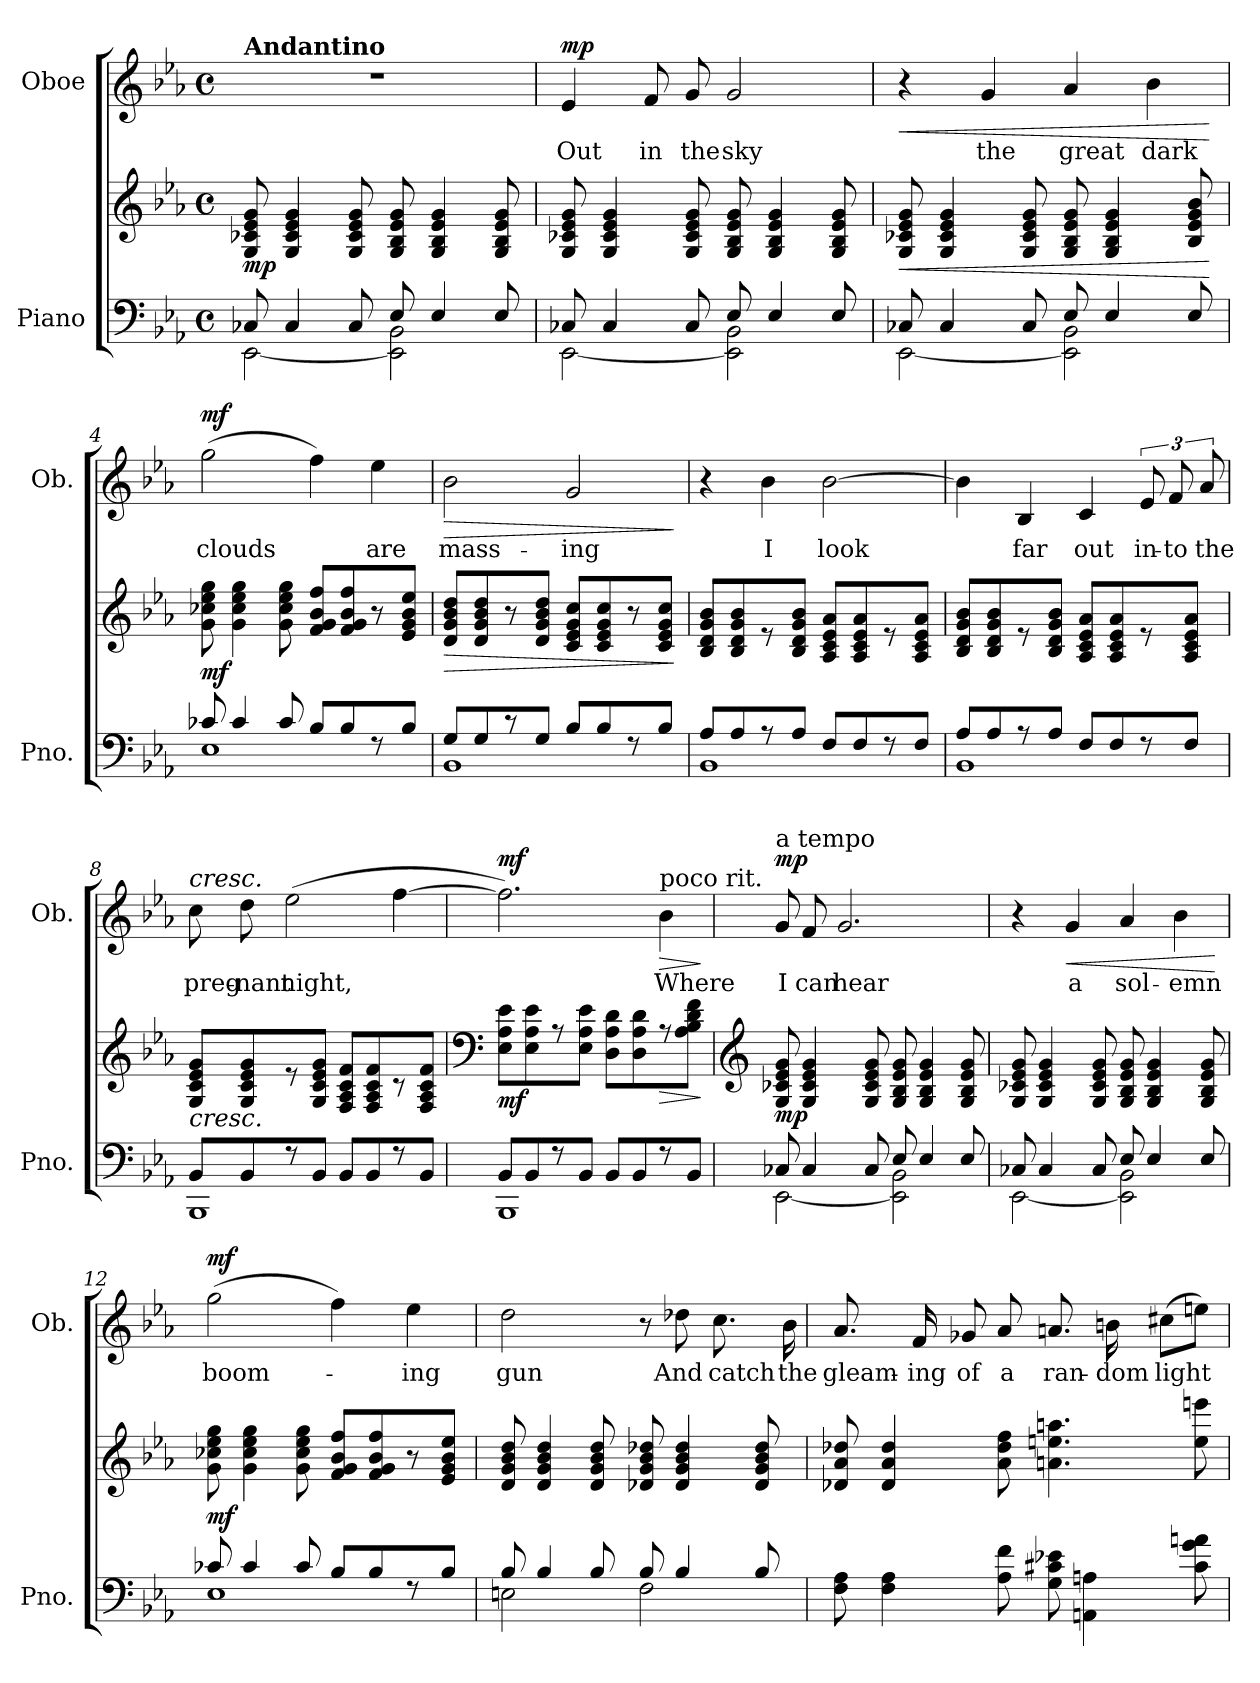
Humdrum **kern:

**kern	**kern	**dynam	**kern	**text	**dynam
*part2	*part2	*part2	*part1	*part1	*part1
*staff3	*staff2	*staff2/3	*staff1	*staff1	*staff1
*I"Piano	*	*	*I"Oboe	*	*
*I'Pno.	*	*	*I'Ob.	*	*
*clefF4	*clefG2	*	*clefG2	*	*
*k[b-e-a-]	*k[b-e-a-]	*	*k[b-e-a-]	*	*
*M4/4	*M4/4	*	*M4/4	*	*
*met(c)	*met(c)	*	*met(c)	*	*
=1	=1	=1	=1	=1	=1
*^	*	*	*	*	*
!	!	!	!	!LO:TX:a:B:t=Andantino	!	!
!	!	!	!LO:DY:b	!	!	!
8C-X/	[2EE-\	8G/ 8c-X/ 8e-/ 8g/	mp	1r	.	.
4C-/	.	4G/ 4c-/ 4e-/ 4g/	.	.	.	.
8C-/	.	8G/ 8c-/ 8e-/ 8g/	.	.	.	.
8E-/	2EE-\] 2BB-\	8G/ 8B-/ 8e-/ 8g/	.	.	.	.
4E-/	.	4G/ 4B-/ 4e-/ 4g/	.	.	.	.
8E-/	.	8G/ 8B-/ 8e-/ 8g/	.	.	.	.
=2	=2	=2	=2	=2	=2	=2
!	!	!	!	!	!LO:LY:b	!LO:DY:a
8C-X/	[2EE-\	8G/ 8c-X/ 8e-/ 8g/	.	4e-/	Out	mp
4C-/	.	4G/ 4c-/ 4e-/ 4g/	.	.	.	.
!	!	!	!	!	!LO:LY:b	!
.	.	.	.	8f/	in	.
!	!	!	!	!	!LO:LY:b	!
8C-/	.	8G/ 8c-/ 8e-/ 8g/	.	8g/	the	.
!	!	!	!	!	!LO:LY:b	!
8E-/	2EE-\] 2BB-\	8G/ 8B-/ 8e-/ 8g/	.	2g/	sky	.
4E-/	.	4G/ 4B-/ 4e-/ 4g/	.	.	.	.
8E-/	.	8G/ 8B-/ 8e-/ 8g/	.	.	.	.
=3	=3	=3	=3	=3	=3	=3
!	!	!	!LO:HP:b	!	!	!LO:HP:b
8C-X/	[2EE-\	8G/ 8c-X/ 8e-/ 8g/	<	4r	.	<
4C-/	.	4G/ 4c-/ 4e-/ 4g/	.	.	.	.
!	!	!	!	!	!LO:LY:b	!
.	.	.	.	4g/	the	.
8C-/	.	8G/ 8c-/ 8e-/ 8g/	.	.	.	.
!	!	!	!	!	!LO:LY:b	!
8E-/	2EE-\] 2BB-\	8G/ 8B-/ 8e-/ 8g/	.	4a-/	great	.
4E-/	.	4G/ 4B-/ 4e-/ 4g/	.	.	.	.
!	!	!	!	!	!LO:LY:b	!
.	.	.	.	4b-\	dark	.
8E-/	.	8B-/ 8e-/ 8g/ 8b-/	.	.	.	.
*v	*v	*	*	*	*	*
.	.	[	.	.	[
=4	=4	=4	=4	=4	=4
*^	*	*	*	*	*
!	!	!	!LO:DY:b	!	!LO:LY:b	!LO:DY:a
8c-X/	1E-	8g\ 8cc-X\ 8ee-\ 8gg\	mf	(2gg\	clouds	mf
4c-/	.	4g\ 4cc-\ 4ee-\ 4gg\	.	.	.	.
8c-/	.	8g\ 8cc-\ 8ee-\ 8gg\	.	.	.	.
8B-/L	.	8f/ 8g/ 8b-/ 8ff/L	.	4ff\)	.	.
8B-/	.	8f/ 8g/ 8b-/ 8ff/	.	.	.	.
!	!	!	!	!	!LO:LY:b	!
8rF	.	8r	.	4ee-\	are	.
8B-/J	.	8e-/ 8g/ 8b-/ 8ee-/J	.	.	.	.
!!LO:LB:g=z
=5	=5	=5	=5	=5	=5	=5
!	!	!	!LO:HP:b	!	!LO:LY:b	!LO:HP:b
8G/L	1BB-	8d/ 8g/ 8b-/ 8dd/L	>	2b-\	mass-	>
8G/	.	8d/ 8g/ 8b-/ 8dd/	.	.	.	.
8r	.	8r	.	.	.	.
8G/J	.	8d/ 8g/ 8b-/ 8dd/J	.	.	.	.
!	!	!	!	!	!LO:LY:b	!
8B-/L	.	8c/ 8e-/ 8g/ 8cc/L	.	2g/	-ing	.
8B-/	.	8c/ 8e-/ 8g/ 8cc/	.	.	.	.
8rF	.	8r	.	.	.	.
8B-/J	.	8c/ 8e-/ 8g/ 8cc/J	.	.	.	.
*v	*v	*	*	*	*	*
.	.	]	.	.	]
=6	=6	=6	=6	=6	=6
*^	*	*	*	*	*
8A-/L	1BB-	8B-/ 8d/ 8g/ 8b-/L	.	4r	.	.
8A-/	.	8B-/ 8d/ 8g/ 8b-/	.	.	.	.
!	!	!	!	!	!LO:LY:b	!
8r	.	8r	.	4b-\	I	.
8A-/J	.	8B-/ 8d/ 8g/ 8b-/J	.	.	.	.
!	!	!	!	!	!LO:LY:b	!
8F/L	.	8A-/ 8c/ 8e-/ 8a-/L	.	[2b-\	look	.
8F/	.	8A-/ 8c/ 8e-/ 8a-/	.	.	.	.
8rF	.	8r	.	.	.	.
8F/J	.	8A-/ 8c/ 8e-/ 8a-/J	.	.	.	.
=7	=7	=7	=7	=7	=7	=7
8A-/L	1BB-	8B-/ 8d/ 8g/ 8b-/L	.	4b-\]	.	.
8A-/	.	8B-/ 8d/ 8g/ 8b-/	.	.	.	.
!	!	!	!	!	!LO:LY:b	!
8r	.	8r	.	4B-/	far	.
8A-/J	.	8B-/ 8d/ 8g/ 8b-/J	.	.	.	.
!	!	!	!	!	!LO:LY:b	!
8F/L	.	8A-/ 8c/ 8e-/ 8a-/L	.	4c/	out	.
8F/	.	8A-/ 8c/ 8e-/ 8a-/	.	.	.	.
!	!	!	!	!	!LO:LY:b	!
8rF	.	8r	.	12e-/	in-	.
!	!	!	!	!	!LO:LY:b	!
.	.	.	.	12f/	-to	.
8F/J	.	8A-/ 8c/ 8e-/ 8a-/J	.	.	.	.
!	!	!	!	!	!LO:LY:b	!
.	.	.	.	12a-/	the	.
!!LO:LB:g=z
=8	=8	=8	=8	=8	=8	=8
!	!	!	!	!LO:TX:a:i:t=cresc.	!	!
!	!	!LO:TX:b:i:t=cresc.	!	!	!	!
!	!	!	!	!	!LO:LY:b	!
8BB-/L	1BBB-	8G/ 8c/ 8e-/ 8g/L	.	8cc\	preg-	.
!	!	!	!	!	!LO:LY:b	!
8BB-/	.	8G/ 8c/ 8e-/ 8g/	.	8dd\	-nant	.
!	!	!	!	!	!LO:LY:b	!
8r	.	8r	.	(2ee-\	night,	.
8BB-/J	.	8G/ 8c/ 8e-/ 8g/J	.	.	.	.
8BB-/L	.	8F/ 8A-/ 8c/ 8f/L	.	.	.	.
8BB-/	.	8F/ 8A-/ 8c/ 8f/	.	.	.	.
8r	.	8r	.	[4ff\	.	.
8BB-/J	.	8F/ 8A-/ 8c/ 8f/J	.	.	.	.
=9	=9	=9	=9	=9	=9	=9
*	*	*clefF4	*	*	*	*
!	!	!	!LO:DY:b	!	!	!LO:DY:a
8BB-/L	1BBB-	8E-\ 8A-\ 8e-\L	mf	2.ff\])	.	mf
8BB-/	.	8E-\ 8A-\ 8e-\	.	.	.	.
8r	.	8r	.	.	.	.
8BB-/J	.	8E-\ 8A-\ 8e-\J	.	.	.	.
8BB-/L	.	8D\ 8A-\ 8d\L	.	.	.	.
8BB-/	.	8D\ 8A-\ 8d\	.	.	.	.
!	!	!	!	!LO:TX:a:t=poco rit.	!	!
!	!	!	!LO:HP:b	!	!LO:LY:b	!LO:HP:b
8r	.	8r	>	4b-\	Where	>
8BB-/J	.	8A-\ 8B-\ 8d\ 8f\J	.	.	.	.
*v	*v	*	*	*	*	*
.	.	]	.	.	]
=10	=10	=10	=10	=10	=10
*	*clefG2	*	*	*	*
*^	*	*	*	*	*
!	!	!	!	!LO:TX:a:t=a tempo	!	!
!	!	!	!LO:DY:b	!	!LO:LY:b	!LO:DY:a
8C-X/	[2EE-\	8G/ 8c-X/ 8e-/ 8g/	mp	8g/	I	mp
!	!	!	!	!	!LO:LY:b	!
4C-/	.	4G/ 4c-/ 4e-/ 4g/	.	8f/	can	.
!	!	!	!	!	!LO:LY:b	!
.	.	.	.	2.g/	hear	.
8C-/	.	8G/ 8c-/ 8e-/ 8g/	.	.	.	.
8E-/	2EE-\] 2BB-\	8G/ 8B-/ 8e-/ 8g/	.	.	.	.
4E-/	.	4G/ 4B-/ 4e-/ 4g/	.	.	.	.
8E-/	.	8G/ 8B-/ 8e-/ 8g/	.	.	.	.
!!LO:PB:g=z
=11	=11	=11	=11	=11	=11	=11
8C-X/	[2EE-\	8G/ 8c-X/ 8e-/ 8g/	.	4r	.	.
4C-/	.	4G/ 4c-/ 4e-/ 4g/	.	.	.	.
!	!	!	!	!	!LO:LY:b	!LO:HP:b
.	.	.	.	4g/	a	<
8C-/	.	8G/ 8c-/ 8e-/ 8g/	.	.	.	.
!	!	!	!	!	!LO:LY:b	!
8E-/	2EE-\] 2BB-\	8G/ 8B-/ 8e-/ 8g/	.	4a-/	sol-	.
4E-/	.	4G/ 4B-/ 4e-/ 4g/	.	.	.	.
!	!	!	!	!	!LO:LY:b	!
.	.	.	.	4b-\	-emn	.
8E-/	.	8G/ 8B-/ 8e-/ 8g/	.	.	.	.
*v	*v	*	*	*	*	*
.	.	.	.	.	[
=12	=12	=12	=12	=12	=12
*^	*	*	*	*	*
!	!	!	!LO:DY:b	!	!LO:LY:b	!LO:DY:a
8c-X/	1E-	8g\ 8cc-X\ 8ee-\ 8gg\	mf	(2gg\	boom-	mf
4c-/	.	4g\ 4cc-\ 4ee-\ 4gg\	.	.	.	.
8c-/	.	8g\ 8cc-\ 8ee-\ 8gg\	.	.	.	.
8B-/L	.	8f/ 8g/ 8b-/ 8ff/L	.	4ff\)	.	.
8B-/	.	8f/ 8g/ 8b-/ 8ff/	.	.	.	.
!	!	!	!	!	!LO:LY:b	!
8rF	.	8r	.	4ee-\	-ing	.
8B-/J	.	8e-/ 8g/ 8b-/ 8ee-/J	.	.	.	.
=13	=13	=13	=13	=13	=13	=13
!	!	!	!	!	!LO:LY:b	!
8B-/	2En\	8d/ 8g/ 8b-/ 8dd/	.	2dd\	gun	.
4B-/	.	4d/ 4g/ 4b-/ 4dd/	.	.	.	.
8B-/	.	8d/ 8g/ 8b-/ 8dd/	.	.	.	.
8B-/	2F\	8d-X/ 8g/ 8b-/ 8dd-X/	.	8r	.	.
!	!	!	!	!	!LO:LY:b	!
4B-/	.	4d-/ 4g/ 4b-/ 4dd-/	.	8dd-X\	And	.
!	!	!	!	!	!LO:LY:b	!
.	.	.	.	8.cc\	catch	.
8B-/	.	8d-/ 8g/ 8b-/ 8dd-/	.	.	.	.
!	!	!	!	!	!LO:LY:b	!
.	.	.	.	16b-\	the	.
*v	*v	*	*	*	*	*
!!LO:LB:g=z
=14	=14	=14	=14	=14	=14
!	!	!	!	!LO:LY:b	!
8F\ 8A-\	8d-X/ 8a-/ 8dd-X/	.	8.a-/	gleam-	.
4F\ 4A-\	4d-/ 4a-/ 4dd-/	.	.	.	.
!	!	!	!	!LO:LY:b	!
.	.	.	16f/	-ing	.
!	!	!	!	!LO:LY:b	!
.	.	.	8g-X/	of	.
!	!	!	!	!LO:LY:b	!
8A-\ 8f\	8a-\ 8dd-\ 8ff\	.	8a-/	a	.
!	!	!	!	!LO:LY:b	!
8G\ 8c#X\ 8e-X\	4.an\ 4.een\ 4.aan\	.	8.an/	ran-	.
4AAn\ 4An\	.	.	.	.	.
!	!	!	!	!LO:LY:b	!
.	.	.	16bn\	-dom	.
!	!	!	!	!LO:LY:b	!
.	.	.	(8cc#X\L	light	.
8c#\ 8g\ 8an\	8ee\ 8eeen\	.	8een\J)	.	.
=	=	=	=	=	=
*-	*-	*-	*-	*-	*-
